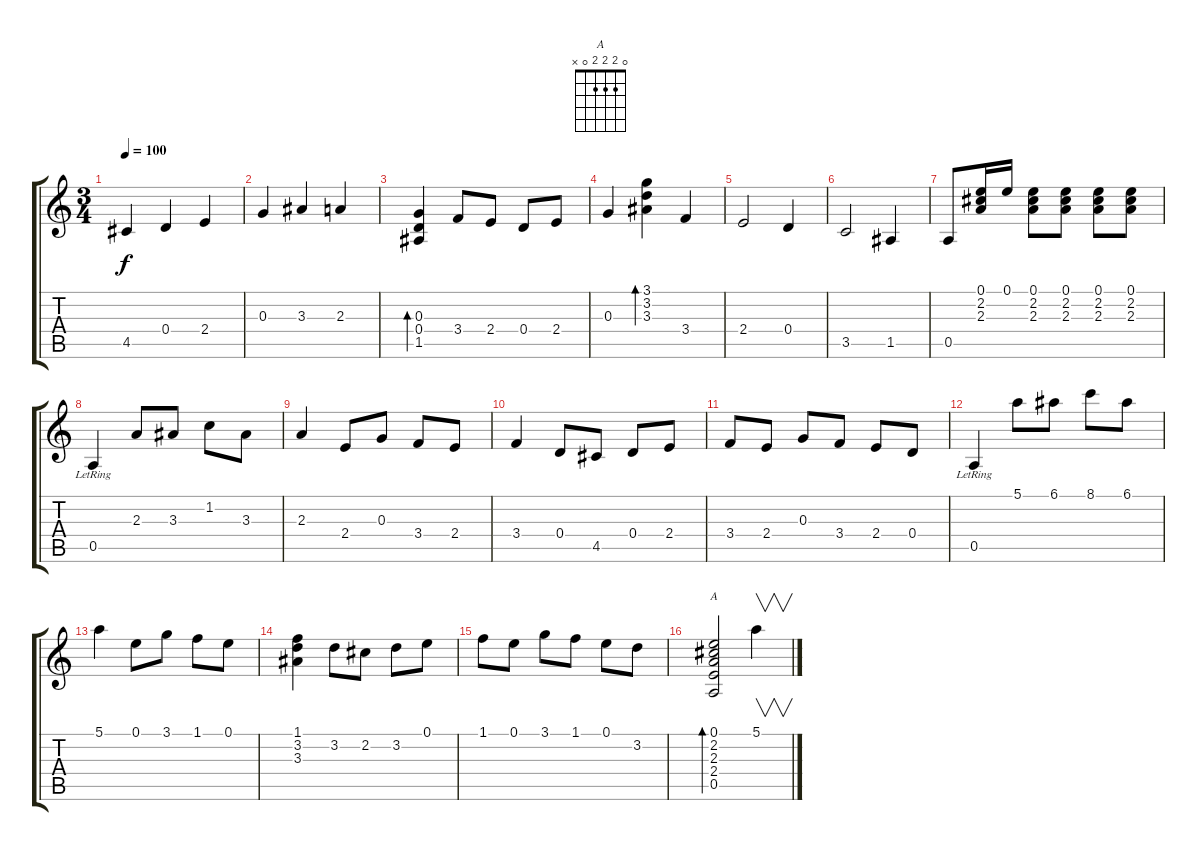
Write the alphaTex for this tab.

\track "" {instrument acousticguitarnylon}
\staff {score tabs}
\tuning (E4 B3 G3 D3 A2 E2) {hide}
\chord ("A" 0 2 2 2 0 x)
\ts (3 4)
\tempo 100
\clef g2
\ks c
4.5.4{dy f} 0.4.4 2.4.4 |
0.3.4 3.3.4 2.3.4 |
(0.3 0.4 1.5).4{bd 480} 3.4.8 2.4.8 0.4.8 2.4.8 |
0.3.4 (3.1 3.2 3.3).4{bd 480} 3.4.4 |
2.4.2 0.4.4 |
3.5.2 1.5.4 |
0.5.8 (0.1 2.2 2.3).16 0.1.16 (0.1 2.2 2.3).8 (0.1 2.2 2.3).8 (0.1 2.2 2.3).8 (0.1 2.2 2.3).8 |
0.5{lr}.4 2.3.8 3.3.8 1.2.8 3.3.8 |
2.3.4 2.4.8 0.3.8 3.4.8 2.4.8 |
3.4.4 0.4.8 4.5.8 0.4.8 2.4.8 |
3.4.8 2.4.8 0.3.8 3.4.8 2.4.8 0.4.8 |
0.5{lr}.4 5.1.8 6.1.8 8.1.8 6.1.8 |
5.1.4 0.1.8 3.1.8 1.1.8 0.1.8 |
(1.1 3.2 3.3).4 3.2.8 2.2.8 3.2.8 0.1.8 |
1.1.8 0.1.8 3.1.8 1.1.8 0.1.8 3.2.8 |
(0.1 2.2 2.3 2.4 0.5).2{bd 480 ch "A"} 5.1.4{v}
